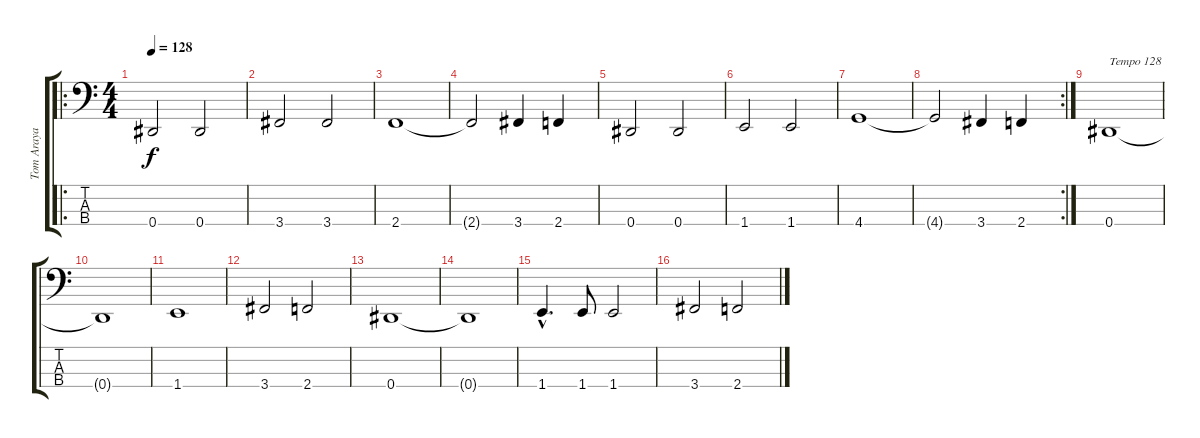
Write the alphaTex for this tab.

\track ("Tom Araya (Bass)" "Tom Araya ") {instrument electricbasspick}
\staff {score tabs}
\tuning (Gb2 Db2 Ab1 Eb1) {hide}
\ro
\ts (4 4)
\tempo 128
\clef f4
\ks c
0.4.2{dy f} 0.4.2 |
3.4.2 3.4.2 |
2.4.1 |
2.4{t}.2 3.4.4 2.4.4 |
0.4.2 0.4.2 |
1.4.2 1.4.2 |
4.4.1 |
\rc 2
4.4{t}.2 3.4.4 2.4.4 |
0.4.1{txt "Tempo 128"} |
0.4{t}.1 |
1.4.1 |
3.4.2 2.4.2 |
0.4.1 |
0.4{t}.1 |
1.4{hac}.4{d} 1.4.8 1.4.2 |
3.4.2 2.4.2
